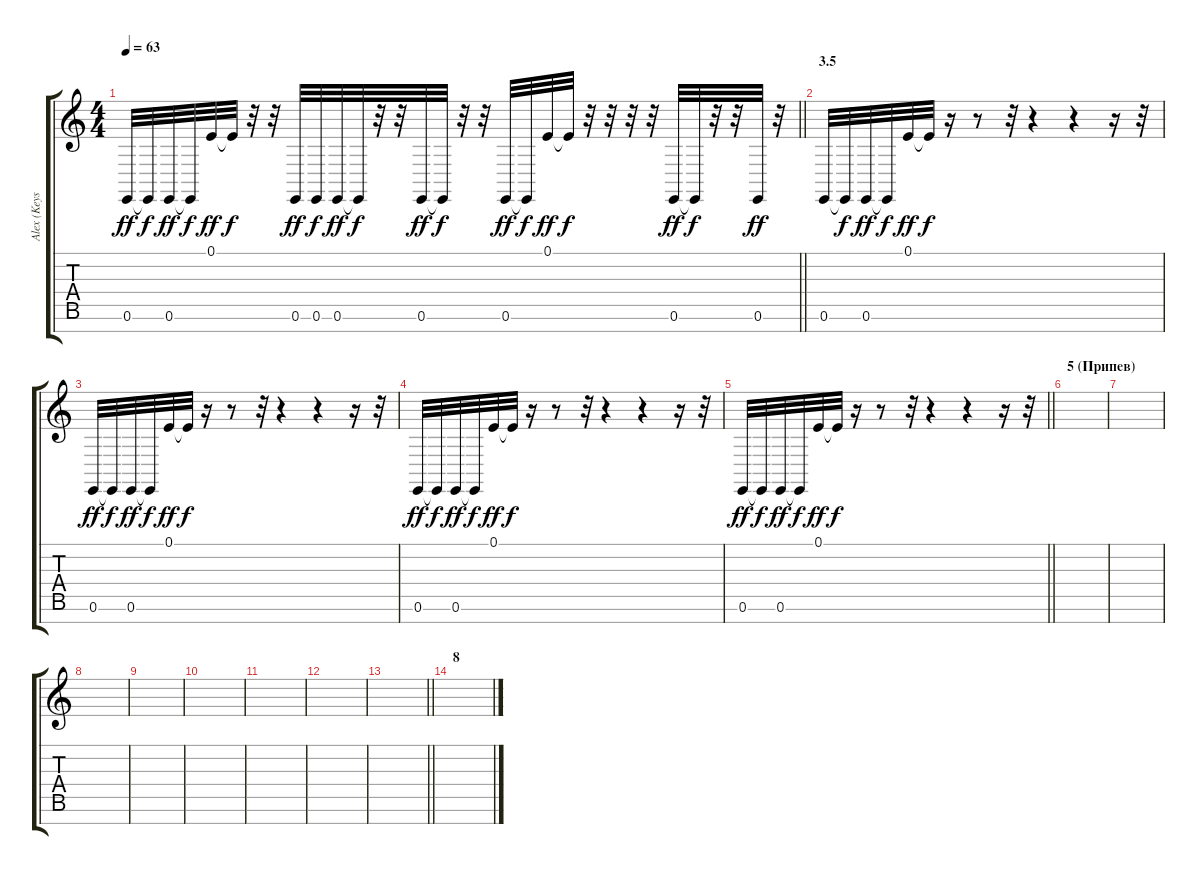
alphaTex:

\track ("Alex (Keys)" "Alex (Keys") {instrument shamisen}
\staff {score tabs}
\tuning (E4 B3 G3 D3 A2 E2 B1) {hide}
\ts (4 4)
\tempo 63
\clef g2
\barLineRight lightlight
\ks c
0.6.32{dy ff} 0.6{t}.32{dy f} 0.6.32{dy ff} 0.6{t}.32{dy f} 0.1.32{dy ff} 0.1{t}.32{dy f} r.32 r.32 0.6.32{dy ff} 0.6.32{dy f} 0.6.32{dy ff} 0.6{t}.32{dy f} r.32 r.32 0.6.32{dy ff} 0.6{t}.32{dy f} r.32 r.32 0.6.32{dy ff} 0.6{t}.32{dy f} 0.1.32{dy ff} 0.1{t}.32{dy f} r.32 r.32 r.32 r.32 0.6.32{dy ff} 0.6{t}.32{dy f} r.32 r.32 0.6.32{dy ff} r.32 |
\section ("" "3.5")
0.6.32 0.6{t}.32{dy f} 0.6.32{dy ff} 0.6{t}.32{dy f} 0.1.32{dy ff} 0.1{t}.32{dy f} r.16 r.8 r.32 r.4 r.4 r.16 r.32 |
0.6.32{dy ff} 0.6{t}.32{dy f} 0.6.32{dy ff} 0.6{t}.32{dy f} 0.1.32{dy ff} 0.1{t}.32{dy f} r.16 r.8 r.32 r.4 r.4 r.16 r.32 |
0.6.32{dy ff} 0.6{t}.32{dy f} 0.6.32{dy ff} 0.6{t}.32{dy f} 0.1.32{dy ff} 0.1{t}.32{dy f} r.16 r.8 r.32 r.4 r.4 r.16 r.32 |
\barLineRight lightlight
0.6.32{dy ff} 0.6{t}.32{dy f} 0.6.32{dy ff} 0.6{t}.32{dy f} 0.1.32{dy ff} 0.1{t}.32{dy f} r.16 r.8 r.32 r.4 r.4 r.16 r.32 |
\section ("" "5 (Припев)")
|
|
|
|
|
|
|
\barLineRight lightlight
|
\section ("" "8")
